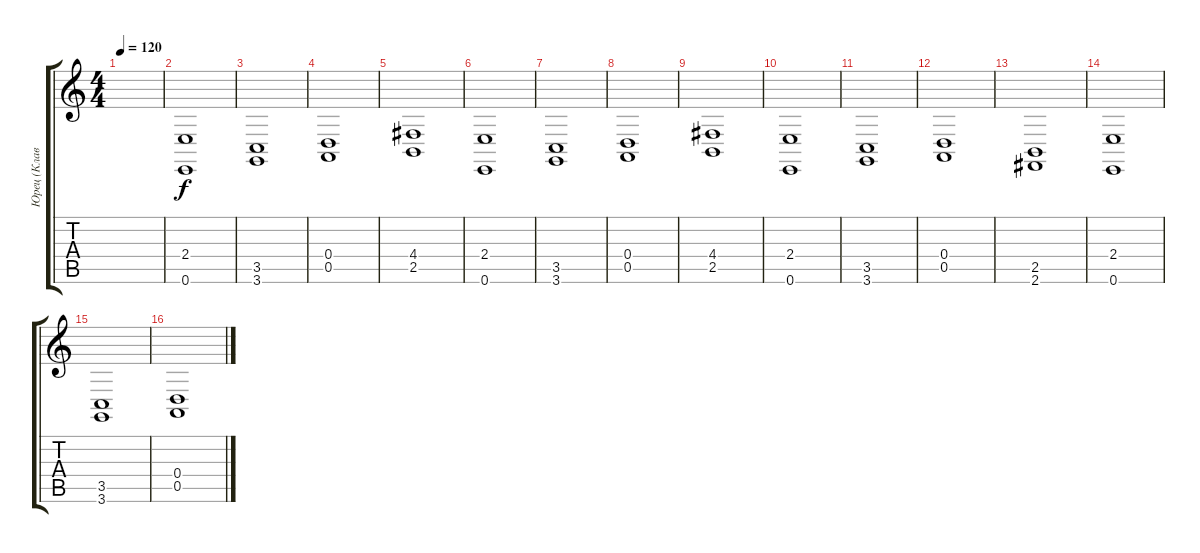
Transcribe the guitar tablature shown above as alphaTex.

\track ("Юрец (Клавишник)" "Юрец (Клав") {instrument accordion}
\staff {score tabs}
\tuning (E4 B3 G3 D3 A2 E2) {hide}
\ts (4 4)
\tempo 120
\clef g2
\ks c
|
(2.4 0.6).1 |
(3.5 3.6).1 |
(0.4 0.5).1 |
(4.4 2.5).1 |
(2.4 0.6).1 |
(3.5 3.6).1 |
(0.4 0.5).1 |
(4.4 2.5).1 |
(2.4 0.6).1{volume 4} |
(3.5 3.6).1 |
(0.4 0.5).1 |
(2.5 2.6).1 |
(2.4 0.6).1 |
(3.5 3.6).1{volume 0} |
(0.4 0.5).1
